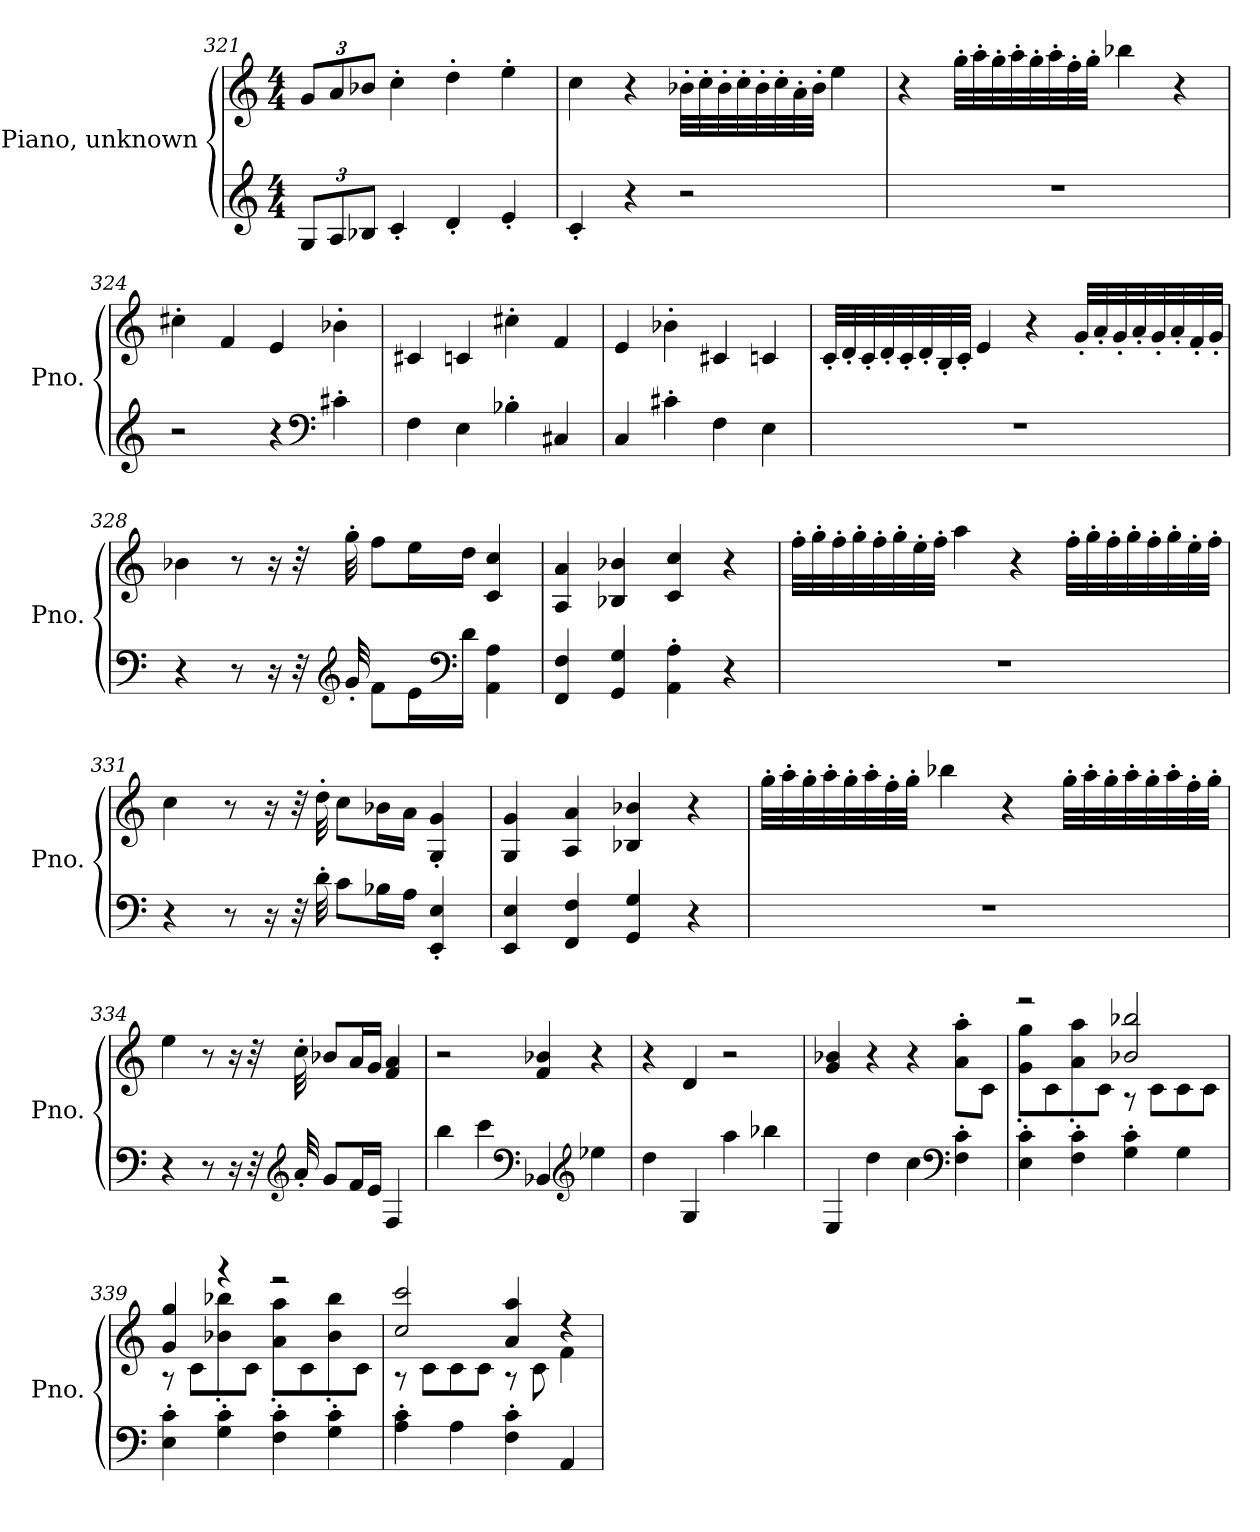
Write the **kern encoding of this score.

**kern	**kern
*part1	*part1
*staff2	*staff1
*I"Piano, unknown	*
*I'Pno.	*
*clefG2	*clefG2
*k[]	*k[]
*M4/4	*M4/4
*Xbrackettup	*Xbrackettup
=321	=321
12G/L	12g/L
12A/	12a/
12B-X/J	12b-X/J
4c'/	4cc'\
4d'/	4dd'\
4e'/	4ee'\
=322	=322
4c'/	4cc\
4r	4r
2r	32b-X'\LLL
.	32cc'\
.	32b-'\
.	32cc'\
.	32b-'\
.	32cc'\
.	32a'\
.	32b-'\JJJ
.	4ee\
!!LO:LB:g=z
=323	=323
1r	4r
.	32gg'\LLL
.	32aa'\
.	32gg'\
.	32aa'\
.	32gg'\
.	32aa'\
.	32ff'\
.	32gg'\JJJ
.	4bb-X\
.	4r
=324	=324
2r	4cc#X'\
.	4f/
4r	4e/
*clefF4	*
4c#X'\	4b-X'\
=325	=325
4F\	4c#X/
4E\	4cn/
4B-X'\	4cc#X'\
4C#X/	4f/
=326	=326
4C/	4e/
4c#X'\	4b-X'\
4F\	4c#X/
4E\	4cn/
!!LO:LB:g=z
=327	=327
1r	32c'/LLL
.	32d'/
.	32c'/
.	32d'/
.	32c'/
.	32d'/
.	32B'/
.	32c'/JJJ
.	4e/
.	4r
.	32g'/LLL
.	32a'/
.	32g'/
.	32a'/
.	32g'/
.	32a'/
.	32f'/
.	32g'/JJJ
=328	=328
4r	4b-X\
8r	8r
16r	16r
32r	32r
*clefG2	*
32g'/	32gg'\
8f\L	8ff\L
16e\L	16ee\L
*clefF4	*
16d\JJ	16dd\JJ
4AA\ 4A\	4c/ 4cc/
=329	=329
4FF/ 4F/	4A/ 4a/
4GG/ 4G/	4B-X/ 4b-X/
4AA\' 4A\'	4c/ 4cc/
4r	4r
!!LO:PB:g=z
=330	=330
1r	32ff'\LLL
.	32gg'\
.	32ff'\
.	32gg'\
.	32ff'\
.	32gg'\
.	32ee'\
.	32ff'\JJJ
.	4aa\
.	4r
.	32ff'\LLL
.	32gg'\
.	32ff'\
.	32gg'\
.	32ff'\
.	32gg'\
.	32ee'\
.	32ff'\JJJ
=331	=331
4r	4cc\
8r	8r
16r	16r
32r	32r
32d'\	32dd'\
8c\L	8cc\L
16B-X\L	16b-X\L
16A\JJ	16a\JJ
4EE/' 4E/'	4G/' 4g/'
=332	=332
4EE/ 4E/	4G/ 4g/
4FF/ 4F/	4A/ 4a/
4GG/ 4G/	4B-X/ 4b-X/
4r	4r
!!LO:LB:g=z
=333	=333
1r	32gg'\LLL
.	32aa'\
.	32gg'\
.	32aa'\
.	32gg'\
.	32aa'\
.	32ff'\
.	32gg'\JJJ
.	4bb-X\
.	4r
.	32gg'\LLL
.	32aa'\
.	32gg'\
.	32aa'\
.	32gg'\
.	32aa'\
.	32ff'\
.	32gg'\JJJ
=334	=334
4r	4ee\
8r	8r
16r	16r
32r	32r
*clefG2	*
32a'/	32cc'\
8g/L	8b-X/L
16f/L	16a/L
16e/JJ	16g/JJ
4F/	4f/ 4a/
=335	=335
4bb\	2r
4ccc\	.
*clefF4	*
4BB-X/	4f/ 4b-X/
*clefG2	*
4ee-X\	4r
=336	=336
4dd\	4r
4G/	4d/
4aa\	2r
4bb-X\	.
!!LO:LB:g=z
=337	=337
4E/	4g/ 4b-X/
4dd\	4r
4cc\	4r
*clefF4	*
4F\' 4c\'	8a\' 8aa\'L
.	8c\J
=338	=338
*	*^
4E\' 4c\'	2r	8g\' 8gg\'L
.	.	8c\
4F\' 4c\'	.	8a\' 8aa\'
.	.	8c\J
4G\' 4c\'	2b-X/ 2bb-X/	8r
.	.	8c\L
4G\	.	8c\
.	.	8c\J
=339	=339	=339
4E\' 4c\'	4g/ 4gg/	8r
.	.	8c\L
4G\' 4c\'	4r	8b-X\' 8bb-X\'
.	.	8c\J
4F\' 4c\'	2r	8a\' 8aa\'L
.	.	8c\
4G\' 4c\'	.	8b-\' 8bb-\'
.	.	8c\J
=340	=340	=340
4A\' 4c\'	2cc/ 2ccc/	8r
.	.	8c\L
4A\	.	8c\
.	.	8c\J
4F\' 4c\'	4a/ 4aa/	8r
.	.	8c\
4AA/	4r	4f\
*	*v	*v
=	=
*-	*-
